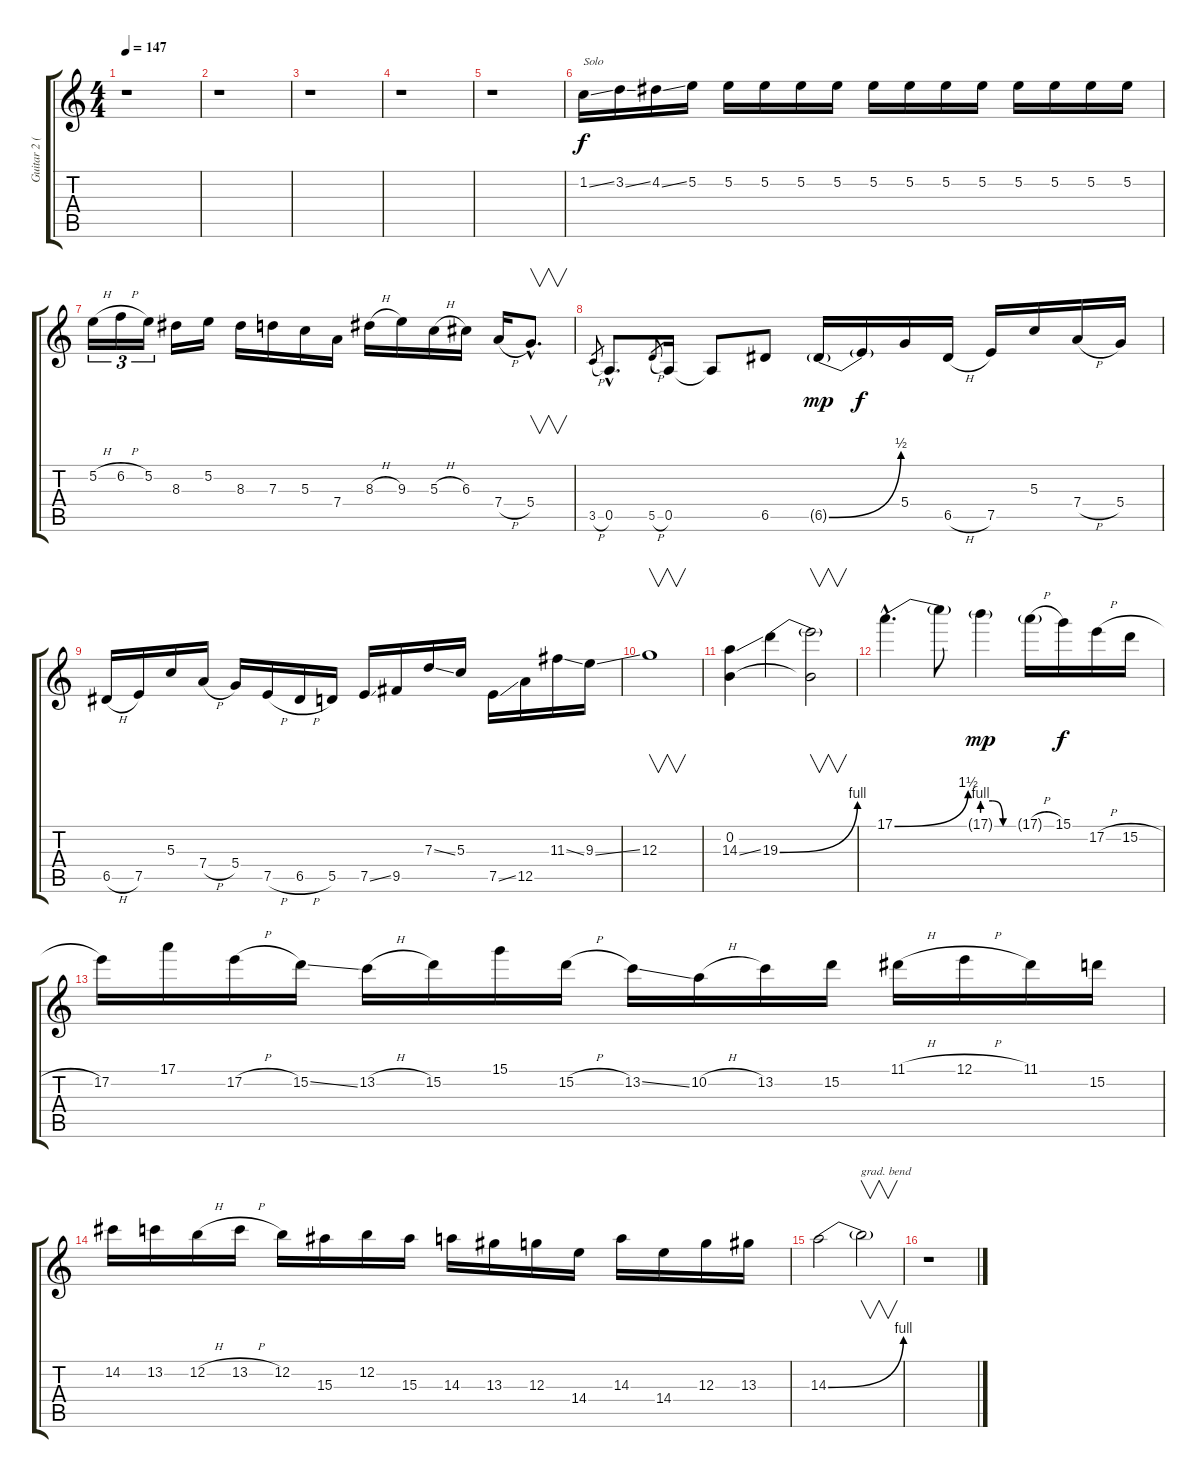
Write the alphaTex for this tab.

\track ("Guitar 2 (Solo)" "Guitar 2 (") {instrument distortionguitar}
\staff {score tabs}
\tuning (E4 B3 G3 D3 A2 E2) {hide}
\ts (4 4)
\tempo 147
\clef g2
\ks c
r.1{dy f} |
r.1 |
r.1 |
r.1 |
r.1 |
1.2{ss}.16{txt "Solo"} 3.2{ss}.16 4.2{ss}.16 5.2.16 5.2.16 5.2.16 5.2.16 5.2.16 5.2.16 5.2.16 5.2.16 5.2.16 5.2.16 5.2.16 5.2.16 5.2.16 |
5.2{h}.16{tu (3 2)} 6.2{h}.16{tu (3 2)} 5.2.16{tu (3 2)} 8.3.16 5.2.16 8.3.16 7.3.16 5.3.16 7.4.16 8.3{h}.16 9.3.16 5.3{h}.16 6.3.16 7.4{h}.16 5.4{hac}.8{v d} |
3.5{h}.8{gr} 0.5{hac}.8{d} 5.5{h}.8{gr} 0.5.16 0.5{t}.8 6.5.8 6.5{be (bend 0 0 60 2) g}.16{dy mp} 6.5{t}.16{dy f} 5.4.16 6.5{h}.16 7.5.16 5.3.16 7.4{h}.16 5.4.16 |
6.5{h}.16 7.5.16 5.3.16 7.4{h}.16 5.4.16 7.5{h}.16 6.5{h}.16 5.5.16 7.5{ss}.16 9.5.16 7.3{ss}.16 5.3.16 7.5{ss}.16 12.5.16 11.3{ss}.16 9.3{ss}.16 |
12.3.1{v} |
(0.2 14.3{ss}).4 19.3{be (bend 0 0 60 4)}.4 (0.2{t} 19.3{t}).2{v} |
17.1{be (bend 0 0 60 6) hac}.4{d} 17.1{t}.8 17.1{be (custom 0 4 20 4 40 0 60 0) g}.4{dy mp} 17.1{h g}.16 15.1.16{dy f} 17.2{h}.16 15.2{h}.16 |
17.2.16 17.1.16 17.2{h}.16 15.2{ss}.16 13.2{h}.16 15.2.16 15.1.16 15.2{h}.16 13.2{ss}.16 10.2{h}.16 13.2.16 15.2.16 11.1{h}.16 12.1{h}.16 11.1.16 15.2.16 |
14.2.16 13.2.16 12.2{h}.16 13.2{h}.16 12.2.16 15.3.16 12.2.16 15.3.16 14.3.16 13.3.16 12.3.16 14.4.16 14.3.16 14.4.16 12.3.16 13.3.16 |
14.3{be (bend 0 0 60 4)}.2 14.3{t}.2{v txt "grad. bend"} |
r.1
